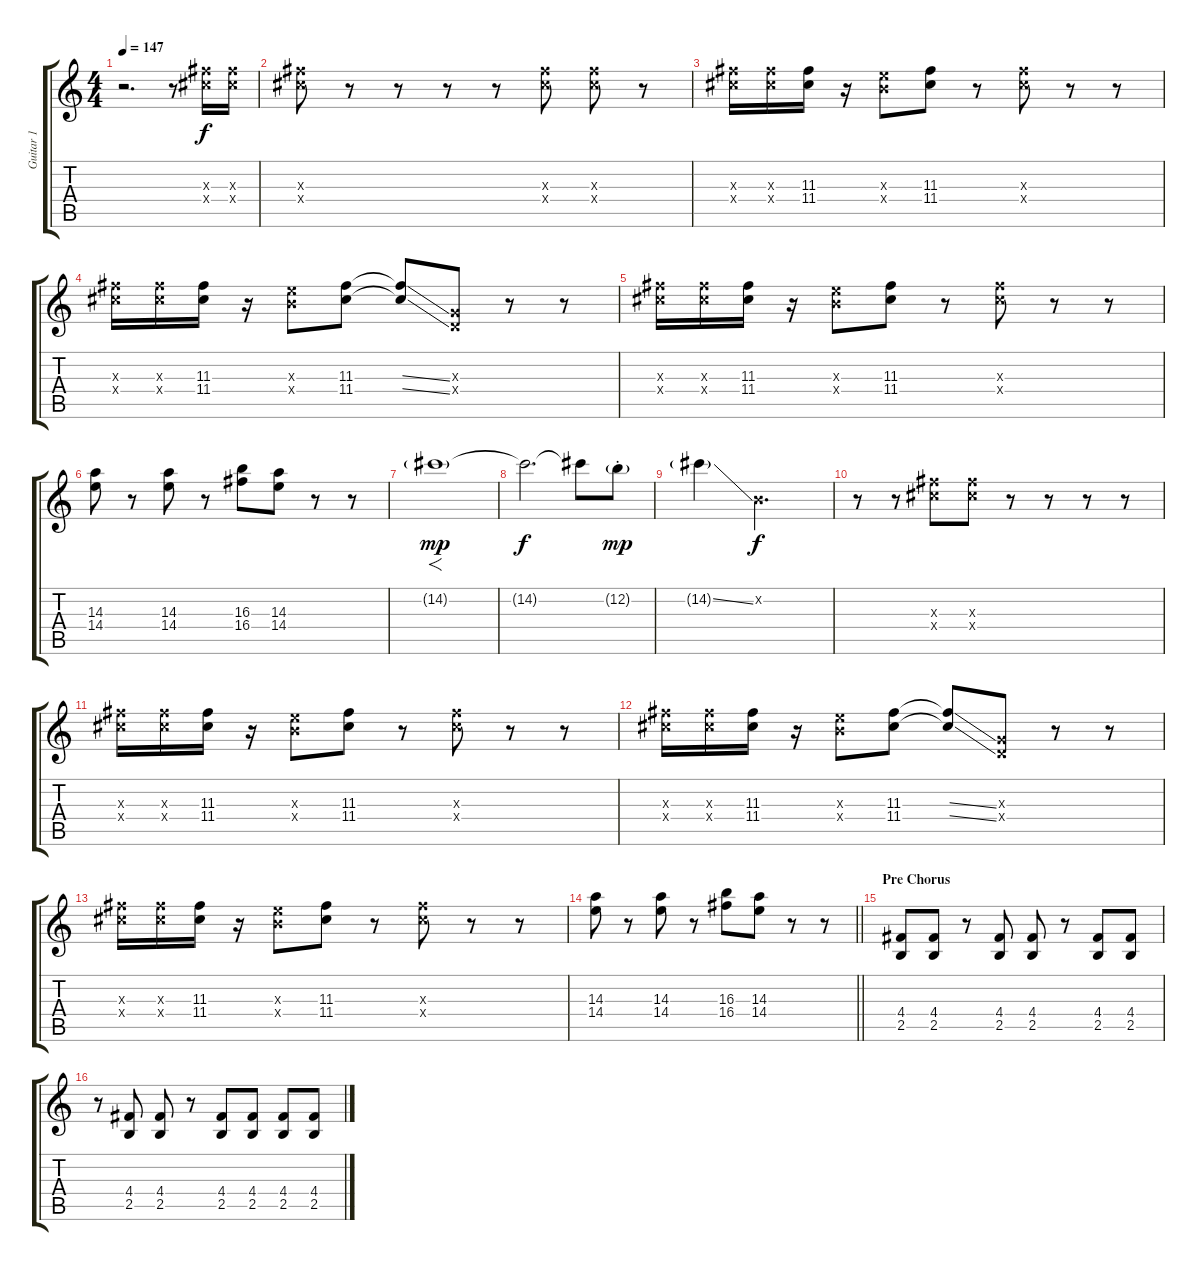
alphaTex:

\track ("Guitar 1" "Guitar 1") {instrument overdrivenguitar}
\staff {score tabs}
\tuning (E4 B3 G3 D3 A2 E2) {hide}
\ts (4 4)
\tempo 147
\clef g2
\ks c
r.2{d dy f} r.8 (11.3{x} 11.4{x}).16 (11.3{x} 11.4{x}).16 |
(11.3{x} 11.4{x}).8 r.8 r.8 r.8 r.8 (11.3{x} 11.4{x}).8 (11.3{x} 11.4{x}).8 r.8 |
(11.3{x} 11.4{x}).16 (11.3{x} 11.4{x}).16 (11.3 11.4).16 r.16 (9.3{x} 9.4{x}).8 (11.3 11.4).8 r.8 (11.3{x} 11.4{x}).8 r.8 r.8 |
(11.3{x} 11.4{x}).16 (11.3{x} 11.4{x}).16 (11.3 11.4).16 r.16 (9.3{x} 9.4{x}).8 (11.3 11.4).8 (11.3{ss t} 11.4{ss t}).8 (0.3{x} 0.4{x}).8 r.8 r.8 |
(11.3{x} 11.4{x}).16 (11.3{x} 11.4{x}).16 (11.3 11.4).16 r.16 (9.3{x} 9.4{x}).8 (11.3 11.4).8 r.8 (11.3{x} 11.4{x}).8 r.8 r.8 |
(14.3 14.4).8 r.8 (14.3 14.4).8 r.8 (16.3 16.4).8 (14.3 14.4).8 r.8 r.8 |
14.2{g}.1{f dy mp} |
14.2{t}.2{d dy f} 14.2{t}.8 12.2{g st}.8{dy mp} |
14.2{ss g}.4 0.2{x}.2{d dy f} |
r.8 r.8 (11.3{x} 11.4{x}).8 (11.3{x} 11.4{x}).8 r.8 r.8 r.8 r.8 |
(11.3{x} 11.4{x}).16 (11.3{x} 11.4{x}).16 (11.3 11.4).16 r.16 (9.3{x} 9.4{x}).8 (11.3 11.4).8 r.8 (11.3{x} 11.4{x}).8 r.8 r.8 |
(11.3{x} 11.4{x}).16 (11.3{x} 11.4{x}).16 (11.3 11.4).16 r.16 (9.3{x} 9.4{x}).8 (11.3 11.4).8 (11.3{ss t} 11.4{ss t}).8 (0.3{x} 0.4{x}).8 r.8 r.8 |
(11.3{x} 11.4{x}).16 (11.3{x} 11.4{x}).16 (11.3 11.4).16 r.16 (9.3{x} 9.4{x}).8 (11.3 11.4).8 r.8 (11.3{x} 11.4{x}).8 r.8 r.8 |
\barLineRight lightlight
(14.3 14.4).8 r.8 (14.3 14.4).8 r.8 (16.3 16.4).8 (14.3 14.4).8 r.8 r.8 |
\section ("" "Pre Chorus")
(4.4 2.5).8 (4.4 2.5).8 r.8 (4.4 2.5).8 (4.4 2.5).8 r.8 (4.4 2.5).8 (4.4 2.5).8 |
r.8 (4.4 2.5).8 (4.4 2.5).8 r.8 (4.4 2.5).8 (4.4 2.5).8 (4.4 2.5).8 (4.4 2.5).8
